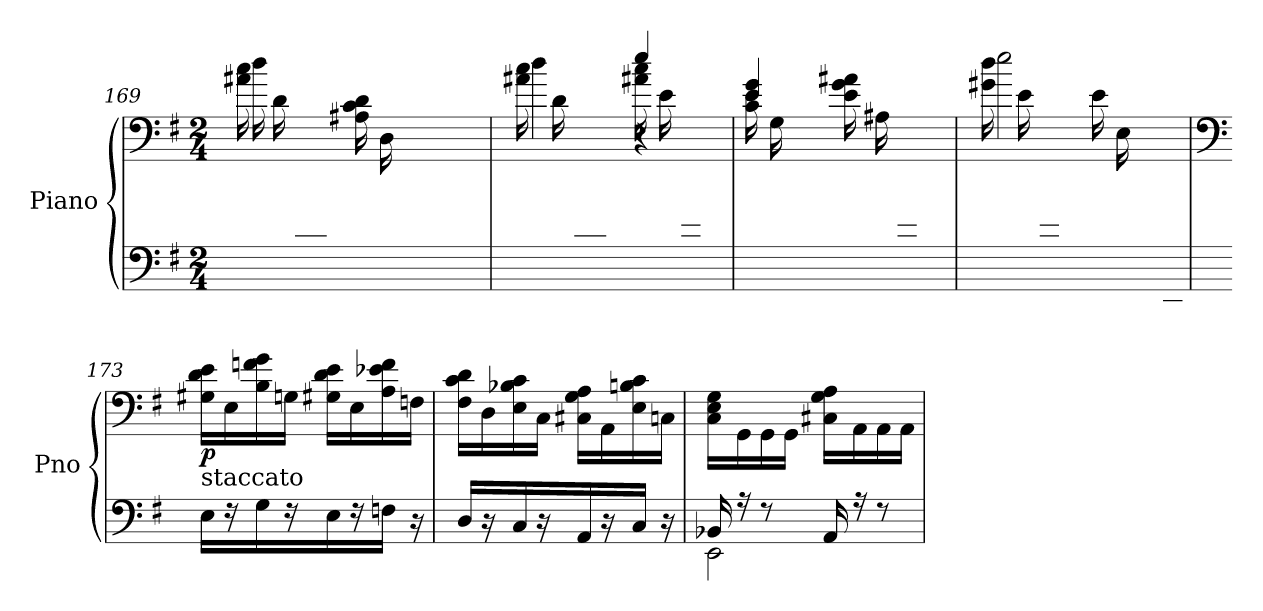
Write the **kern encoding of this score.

**kern	**kern	**dynam
*part1	*part1	*part1
*staff2	*staff1	*staff1/2
*I"Piano	*	*
*I'Pno	*	*
*clefF4	*clefF4	*
*k[f#]	*k[f#]	*
*G:	*G:	*
*M2/4	*M2/4	*
=169	=169	=169
*^	*^	*
8ryy	4ryy	16a#X\ 16cc\LL	16dd\	.
.	.	16d\	16ryy	.
16A#X/ 16c/ 16d/	.	8ryy	8ryy	.
16D/JJ	.	.	.	.
8ryy	4.ryy	16A#X\ 16c\ 16d\LL	4ryy	.
.	.	16D\	.	.
16D/	.	8ryy	.	.
16FF#/JJ	.	.	.	.
8ryy	.	8ryy	8ryy	.
=170	=170	=170	=170	=170
*	*^	*^	*^	*
8ryy	4ryy	4.ryy	16a#X\ 16cc\LL	4dd\	4ryy	4ryy	.
.	.	.	16d\	.	.	.	.
16A#X/ 16c/ 16d/	.	.	8ryy	.	.	.	.
16D/JJ	.	.	.	.	.	.	.
4ryy	4ryy	.	4ryy	4r	4ee/	16a#X\ 16cc\LL	.
.	.	.	.	.	.	16e\	.
.	.	16A#X/ 16c/ 16e/	.	.	.	8ryy	.
.	.	16E/JJ	.	.	.	.	.
*	*v	*v	*	*	*	*	*
*	*	*	*v	*v	*v	*
=171	=171	=171	=171	=171
8ryy	4ryy	16c\ 16e\LL	4e/ 4g/	.
.	.	16G\	.	.
16G/	.	8ryy	.	.
16FF#/JJ	.	.	.	.
8ryy	4ryy	16e\ 16g\ 16a#X\LL	8ryy	.
.	.	16A#X\	.	.
16e/	.	8ryy	8ryy	.
16A#/JJ	.	.	.	.
=172	=172	=172	=172	=172
8ryy	2ryy	16g#X\ 16dd\LL	2ee\	.
.	.	16e\	.	.
16e/	.	8ryy	.	.
16E/JJ	.	.	.	.
8ryy	.	16e\LL	.	.
.	.	16E\	.	.
16E/	.	8ryy	.	.
16EE/JJ	.	.	.	.
*v	*v	*	*	*
*	*v	*v	*
!!LO:LB:g=z
=173	=173	=173
*	*clefF4	*
!	!LO:TX:b:t=staccato	!
!	!	!LO:DY:b
16E\LL	16G#X\ 16d\ 16e\LL	p
16r	16E\	.
16G\	16B\ 16fn\ 16g\	.
16r	16Gn\JJ	.
16E\	16G#X\ 16d\ 16e\LL	.
16r	16E\	.
16Fn\JJ	16A\ 16e-X\ 16f\	.
16r	16Fn\JJ	.
=174	=174	=174
16D/LL	16F#\ 16c\ 16d\LL	.
16r	16D\	.
16C/	16E\ 16B-X\ 16c\	.
16r	16C\JJ	.
16AA/	16C#X\ 16G\ 16A\LL	.
16r	16AA\	.
16C/JJ	16E\ 16Bn\ 16c\	.
16r	16Cn\JJ	.
=175	=175	=175
*^	*	*
16BB-X/	2EE\	16C\ 16E\ 16G\LL	.
16r	.	16GG\	.
8r	.	16GG\	.
.	.	16GG\JJ	.
16AA/	.	16C#X\ 16G\ 16A\LL	.
16r	.	16AA\	.
8r	.	16AA\	.
.	.	16AA\JJ	.
*v	*v	*	*
=	=	=
*-	*-	*-
